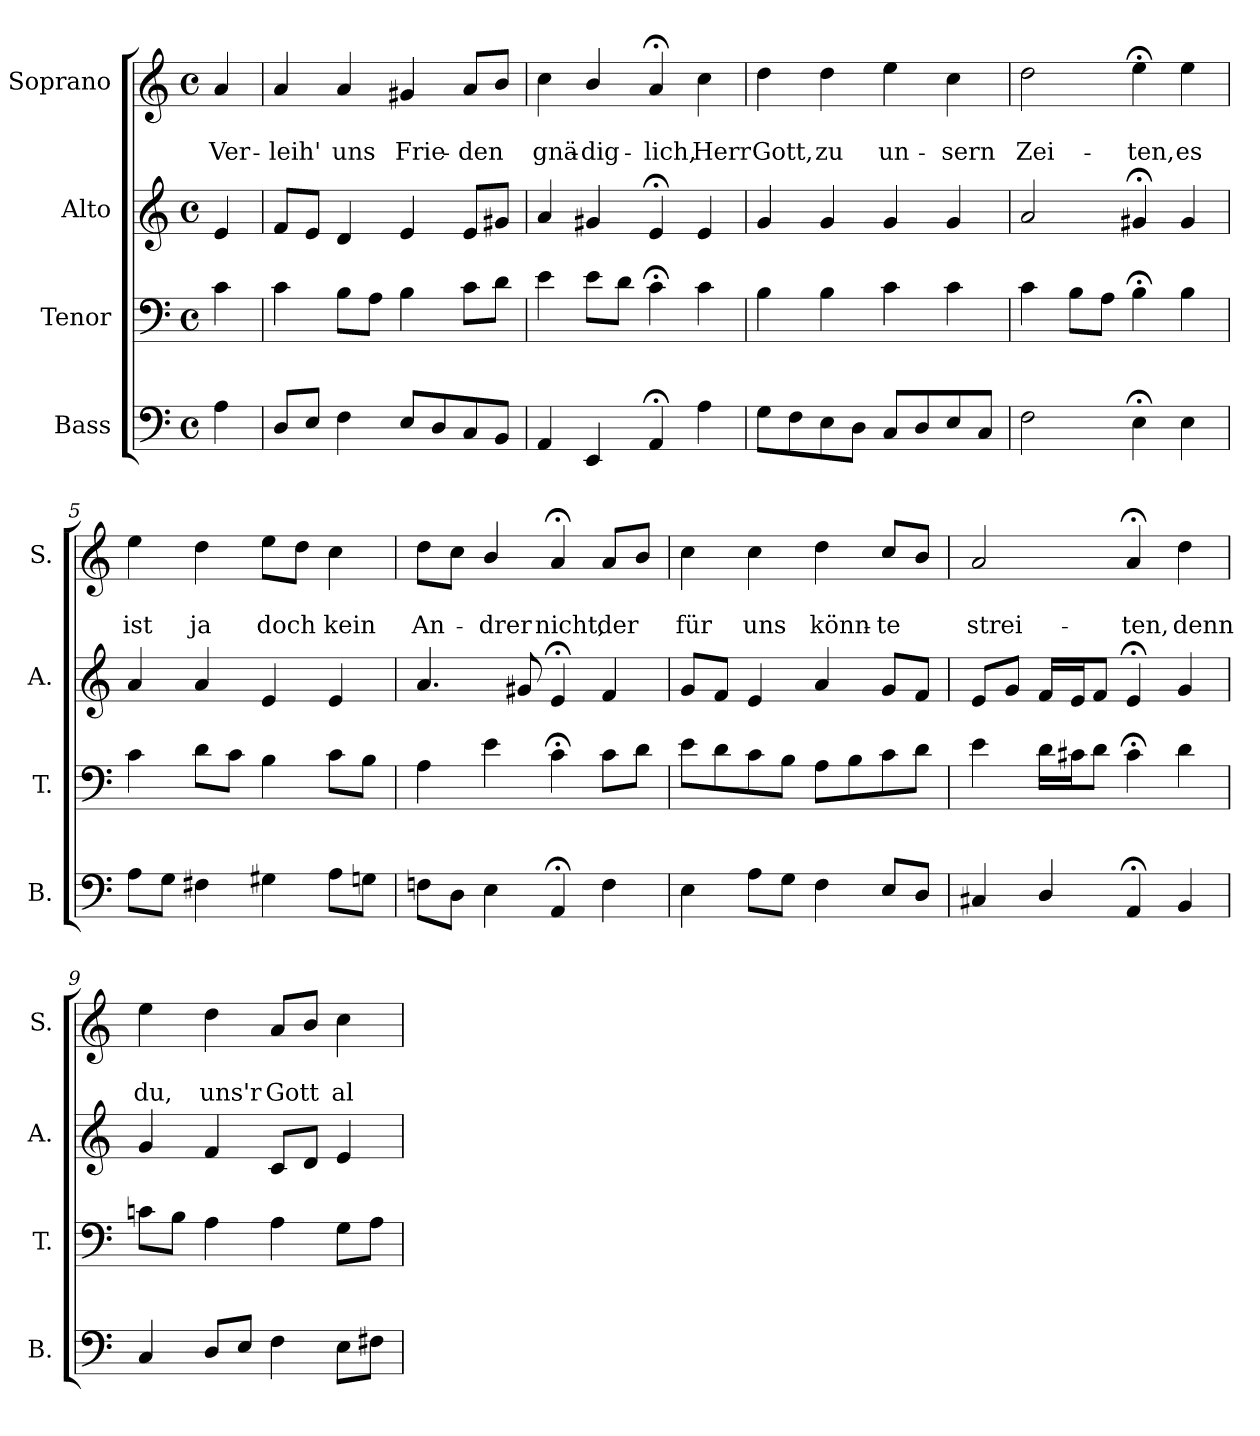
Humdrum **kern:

**kern	**kern	**kern	**kern	**text	**text
*part4	*part3	*part2	*part1	*part1	*part1
*staff4	*staff3	*staff2	*staff1	*staff1	*staff1
*I"Bass	*I"Tenor	*I"Alto	*I"Soprano	*	*
*I'B.	*I'T.	*I'A.	*I'S.	*	*
*clefF4	*clefF4	*clefG2	*clefG2	*	*
*k[]	*k[]	*k[]	*k[]	*	*
*	*	*	*a:	*	*
*M4/4	*M4/4	*M4/4	*M4/4	*	*
*met(c)	*met(c)	*met(c)	*met(c)	*	*
=	=	=	=	=	=
4A\	4c\	4e/	4a/	.	Ver-
=1	=1	=1	=1	=1	=1
8D/L	4c\	8f/L	4a/	.	-leih'
8E/J	.	8e/J	.	.	.
4F\	8B\L	4d/	4a/	.	uns
.	8A\J	.	.	.	.
8E/L	4B\	4e/	4g#X/	.	Frie-
8D/	.	.	.	.	.
8C/	8c\L	8e/L	8a/L	.	-den
8BB/J	8d\J	8g#X/J	8b/J	.	.
=2	=2	=2	=2	=2	=2
4AA/	4e\	4a/	4cc\	.	gnä-
4EE/	8e\L	4g#X/	4b/	.	-dig-
.	8d\J	.	.	.	.
4AA;</	4c;<\	4e;</	4a;</	.	-lich,
4A\	4c\	4e/	4cc\	.	Herr
=3	=3	=3	=3	=3	=3
8G\L	4B\	4g/	4dd\	.	Gott,
8F\	.	.	.	.	.
8E\	4B\	4g/	4dd\	.	zu
8D\J	.	.	.	.	.
8C/L	4c\	4g/	4ee\	.	un-
8D/	.	.	.	.	.
8E/	4c\	4g/	4cc\	.	sern
8C/J	.	.	.	.	.
=4	=4	=4	=4	=4	=4
2F\	4c\	2a/	2dd\	.	Zei-
.	8B\L	.	.	.	.
.	8A\J	.	.	.	.
4E;<\	4B;<\	4g#X;</	4ee;<\	.	-ten,
4E\	4B\	4g#/	4ee\	.	es
=5	=5	=5	=5	=5	=5
8A\L	4c\	4a/	4ee\	.	ist
8G\J	.	.	.	.	.
4F#X\	8d\L	4a/	4dd\	.	ja
.	8c\J	.	.	.	.
4G#X\	4B\	4e/	8ee\L	.	doch
.	.	.	8dd\J	.	.
8A\L	8c\L	4e/	4cc\	.	kein
8Gn\J	8B\J	.	.	.	.
!!LO:LB:g=z
=6	=6	=6	=6	=6	=6
8Fn\L	4A\	4.a/	8dd\L	.	An-
8D\J	.	.	8cc\J	.	.
4E\	4e\	.	4b/	.	-drer
.	.	8g#X/	.	.	.
4AA;</	4c;<\	4e;</	4a;</	.	nicht,
4F\	8c\L	4f/	8a/L	.	der
.	8d\J	.	8b/J	.	.
=7	=7	=7	=7	=7	=7
4E\	8e\L	8g/L	4cc\	.	für
.	8d\	8f/J	.	.	.
8A\L	8c\	4e/	4cc\	.	uns
8G\J	8B\J	.	.	.	.
4F\	8A\L	4a/	4dd\	.	könn-
.	8B\	.	.	.	.
8E/L	8c\	8g/L	8cc/L	.	-te
8D/J	8d\J	8f/J	8b/J	.	.
=8	=8	=8	=8	=8	=8
4C#X/	4e\	8e/L	2a/	.	strei-
.	.	8g/J	.	.	.
4D/	16d\LL	16f/LL	.	.	.
.	16c#X\J	16e/J	.	.	.
.	8d\J	8f/J	.	.	.
4AA;</	4c#;<\	4e;</	4a;</	.	-ten,
4BB/	4d\	4g/	4dd\	.	denn
=9	=9	=9	=9	=9	=9
4C/	8cn\L	4g/	4ee\	.	du,
.	8B\J	.	.	.	.
8D/L	4A\	4f/	4dd\	.	uns'r
8E/J	.	.	.	.	.
4F\	4A\	8c/L	8a/L	.	Gott
.	.	8d/J	8b/J	.	.
8E\L	8G\L	4e/	4cc\	.	al-
8F#X\J	8A\J	.	.	.	.
=	=	=	=	=	=
*-	*-	*-	*-	*-	*-
